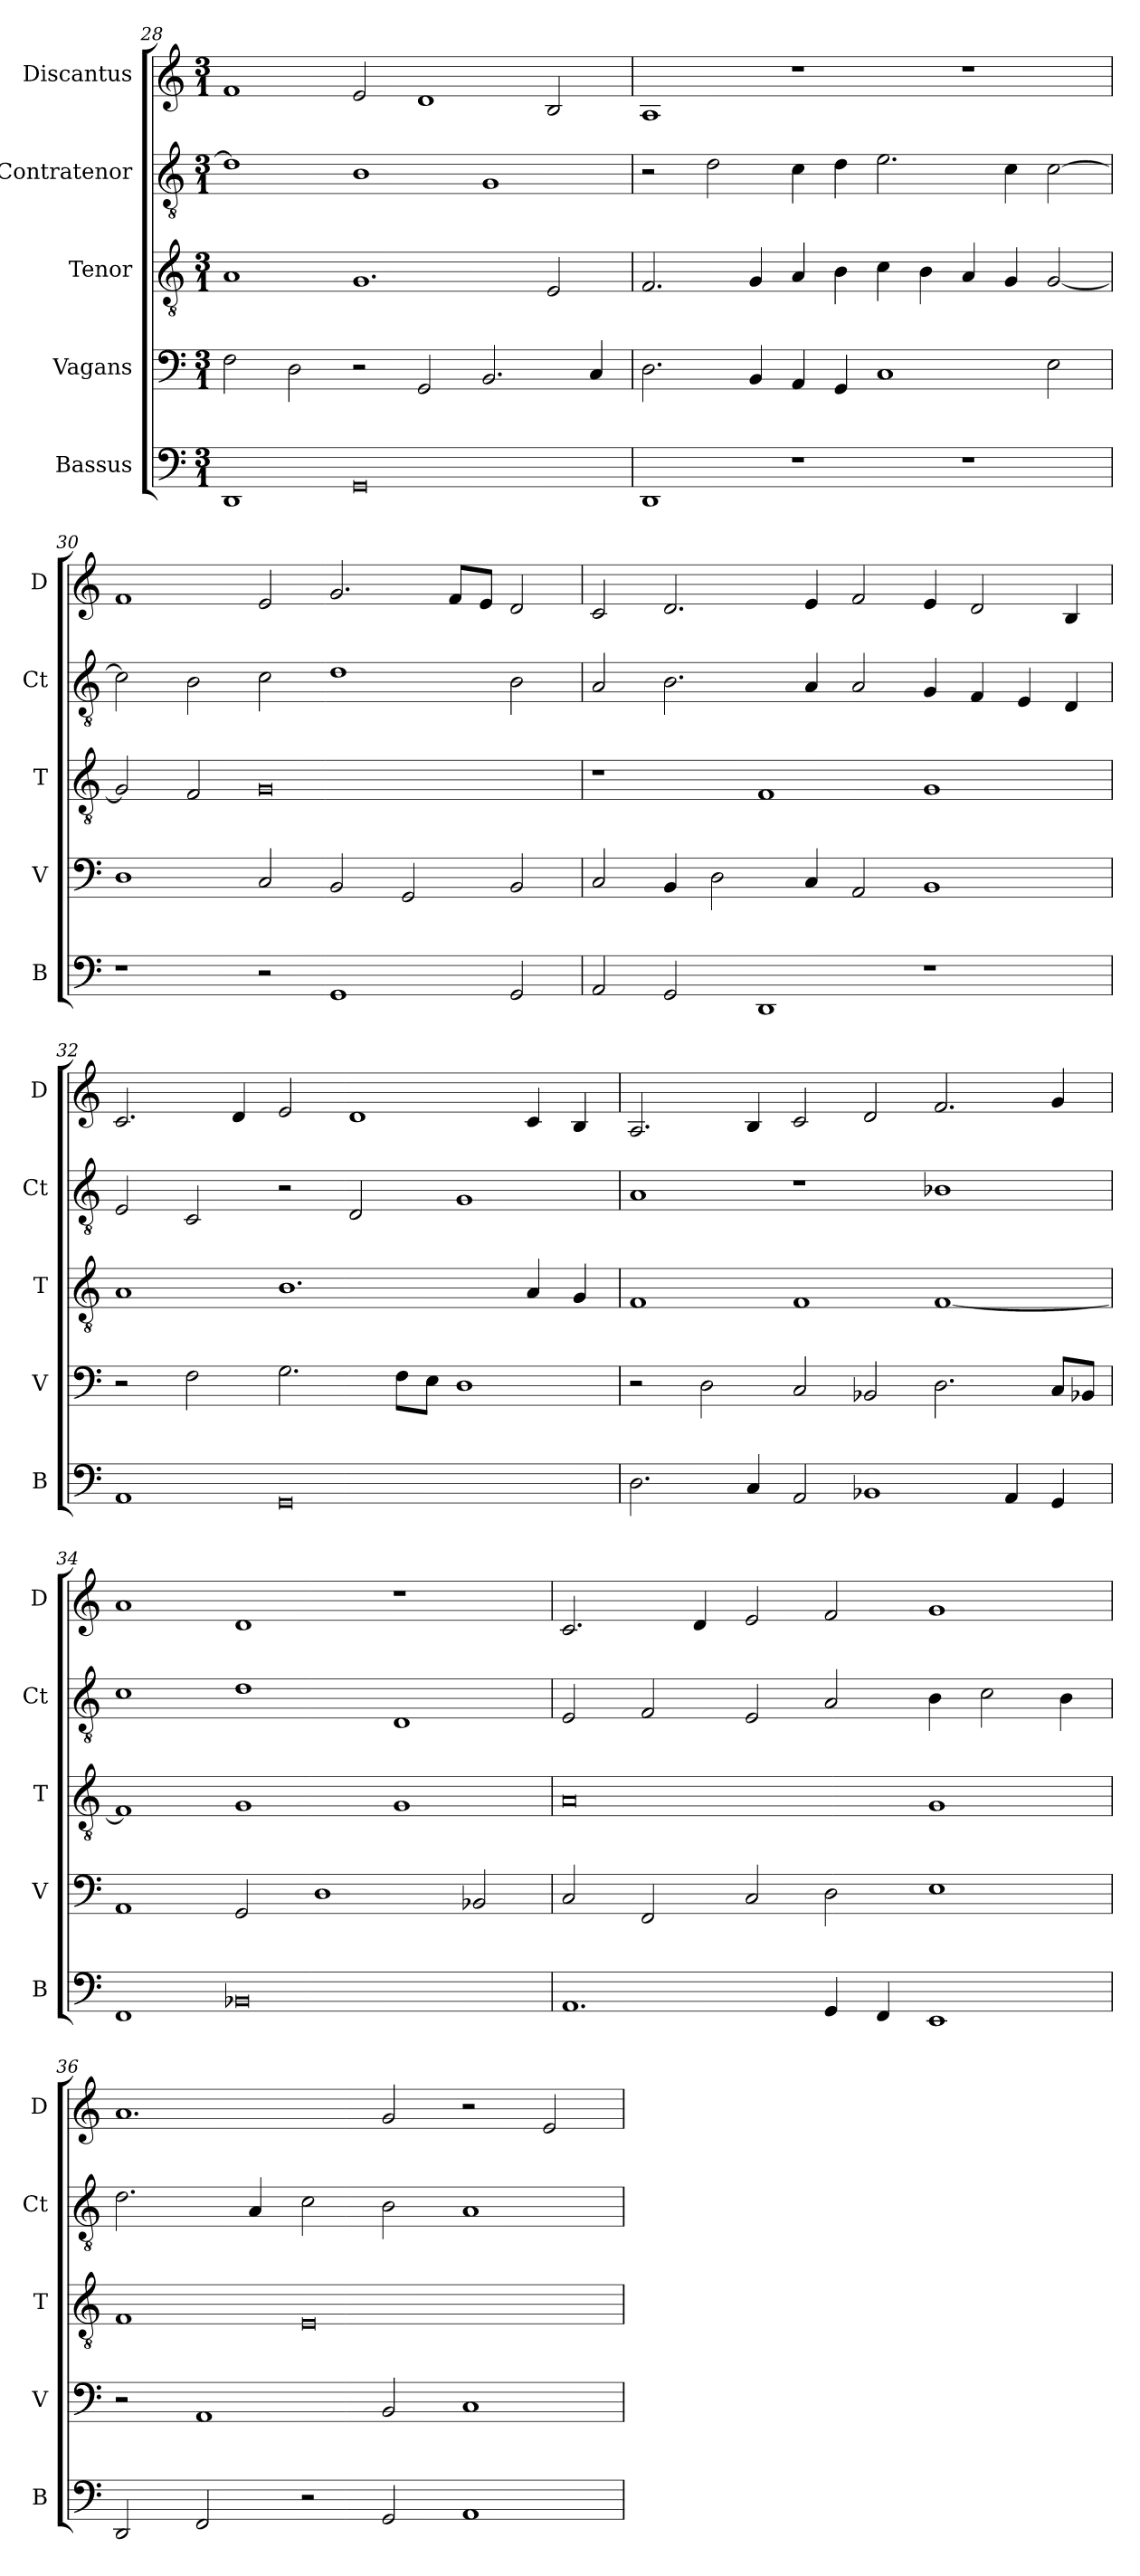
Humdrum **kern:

**kern	**kern	**kern	**kern	**kern
*part5	*part4	*part3	*part2	*part1
*staff5	*staff4	*staff3	*staff2	*staff1
*I"Bassus	*I"Vagans	*I"Tenor	*I"Contratenor	*I"Discantus
*I'B	*I'V	*I'T	*I'Ct	*I'D
*clefF4	*clefF4	*clefGv2	*clefGv2	*clefG2
*k[]	*k[]	*k[]	*k[]	*k[]
*M3/1	*M3/1	*M3/1	*M3/1	*M3/1
=28	=28	=28	=28	=28
1DD	2F\	1A	1d]	1f
.	2D\	.	.	.
0GG	2r	1.G	1B	2e/
.	2GG/	.	.	1d
.	2.BB/	.	1G	.
.	.	2E/	.	2B/
.	4C/	.	.	.
=29	=29	=29	=29	=29
1DD	2.D\	2.F/	2r	1A
.	.	.	2d\	.
.	4BB/	4G/	.	.
1r	4AA/	4A/	4c\	1r
.	4GG/	4B\	4d\	.
.	1C	4c\	2.e\	.
.	.	4B\	.	.
1r	.	4A/	.	1r
.	.	4G/	4c\	.
.	2E\	[2G/	[2c\	.
=30	=30	=30	=30	=30
1r	1D	2G/]	2c\]	1f
.	.	2F/	2B\	.
2r	2C/	0G	2c\	2e/
1GG	2BB/	.	1d	2.g/
.	2GG/	.	.	.
.	.	.	.	8f/L
.	.	.	.	8e/J
2GG/	2BB/	.	2B\	2d/
=31	=31	=31	=31	=31
2AA/	2C/	1r	2A/	2c/
2GG/	4BB/	.	2.B\	2.d/
.	2D\	.	.	.
1DD	.	1F	.	.
.	4C/	.	4A/	4e/
.	2AA/	.	2A/	2f/
1r	1BB	1G	4G/	4e/
.	.	.	4F/	2d/
.	.	.	4E/	.
.	.	.	4D/	4B/
=32	=32	=32	=32	=32
1AA	2r	1A	2E/	2.c/
.	2F\	.	2C/	.
.	.	.	.	4d/
0GG	2.G\	1.B	2r	2e/
.	.	.	2D/	1d
.	8F\L	.	.	.
.	8E\J	.	.	.
.	1D	.	1G	.
.	.	4A/	.	4c/
.	.	4G/	.	4B/
=33	=33	=33	=33	=33
2.D\	2r	1F	1A	2.A/
.	2D\	.	.	.
4C/	.	.	.	4B/
2AA/	2C/	1F	1r	2c/
1BB-X	2BB-X/	.	.	2d/
.	2.D\	[1F	1B-X	2.f/
4AA/	.	.	.	.
4GG/	8C/L	.	.	4g/
.	8BB-X/J	.	.	.
=34	=34	=34	=34	=34
1FF	1AA	1F]	1c	1a
0BB-X	2GG/	1G	1d	1d
.	1D	.	.	.
.	.	1G	1D	1r
.	2BB-X/	.	.	.
=35	=35	=35	=35	=35
1.AA	2C/	0A	2E/	2.c/
.	2FF/	.	2F/	.
.	.	.	.	4d/
.	2C/	.	2E/	2e/
4GG/	2D\	.	2A/	2f/
4FF/	.	.	.	.
1EE	1E	1G	4B\	1g
.	.	.	2c\	.
.	.	.	4B\	.
=36	=36	=36	=36	=36
2DD/	2r	1F	2.d\	1.a
2FF/	1AA	.	.	.
.	.	.	4A/	.
2r	.	0E	2c\	.
2GG/	2BB/	.	2B\	2g/
1AA	1C	.	1A	2r
.	.	.	.	2e/
=	=	=	=	=
*-	*-	*-	*-	*-
